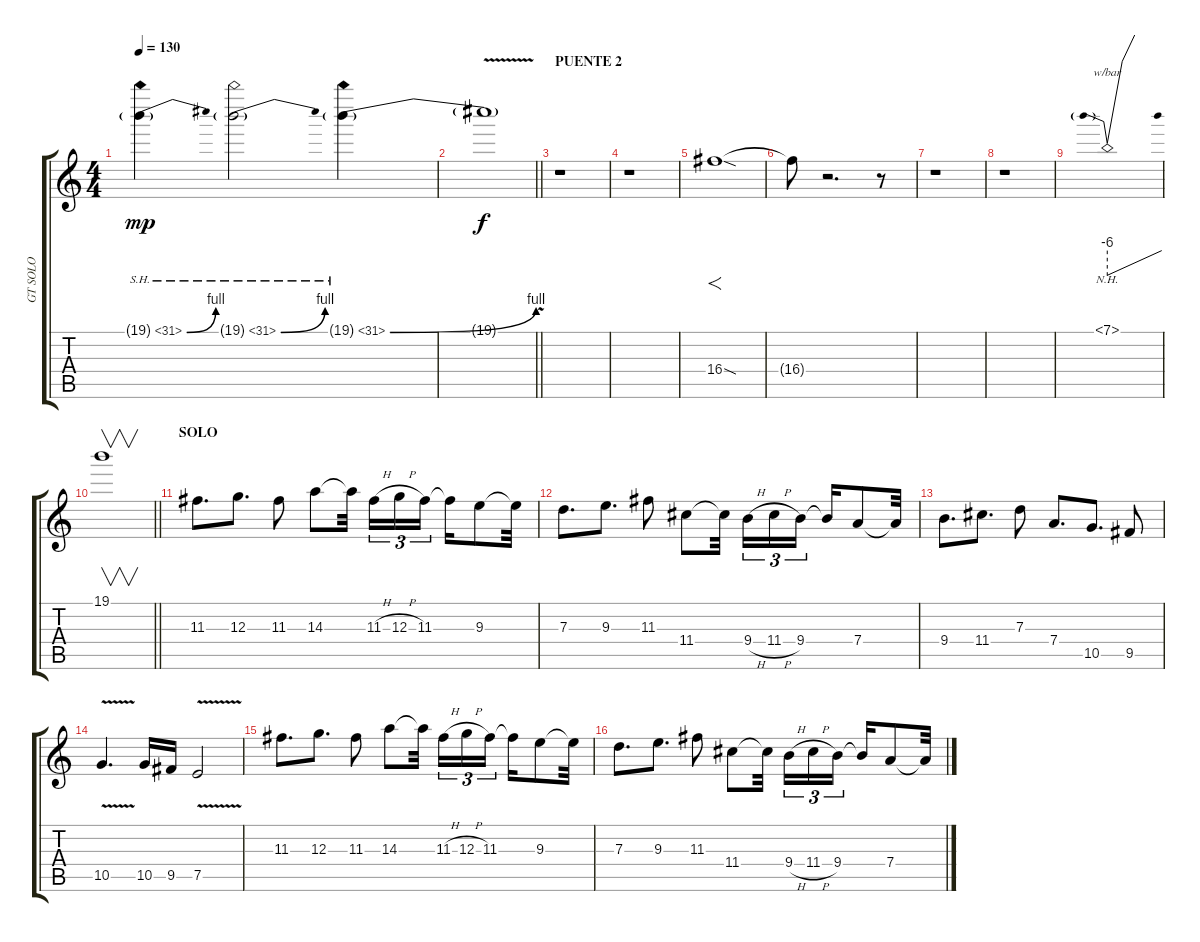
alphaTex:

\track ("GT SOLO" "GT SOLO") {instrument distortionguitar}
\staff {score tabs}
\tuning (E4 B3 G3 D3 A2 E2) {hide}
\ts (4 4)
\tempo 130
\clef g2
\ks c
19.1{be (bend 0 0 60 4) sh 12 g}.4{dy mp} 19.1{be (bend 0 0 60 4) sh 12 g}.2 19.1{be (bend 0 0 60 4) sh 12 g}.4 |
\barLineRight lightlight
19.1{v t}.1{dy f} |
\section ("" "PUENTE 2")
r.1 |
r.1 |
16.4{sod}.1{f} |
16.4{t}.8 r.2{d} r.8 |
r.1 |
r.1 |
7.1{nh}.1{tbe (predivedive default 0 -24 60 0)} |
\barLineRight lightlight
19.1.1{v} |
\section ("" "SOLO")
11.3.8{d} 12.3.8{d} 11.3.8 14.3.8 14.3{t}.32{beam splitsecondary} 11.3{h}.16{tu (3 2)} 12.3{h}.16{tu (3 2)} 11.3.16{tu (3 2)} 11.3{t}.16 9.3.8 9.3{t}.32 |
7.3.8{d} 9.3.8{d} 11.3.8 11.4.8 11.4{t}.32{beam splitsecondary} 9.4{h}.16{tu (3 2)} 11.4{h}.16{tu (3 2)} 9.4.16{tu (3 2)} 9.4{t}.16 7.4.8 7.4{t}.32 |
9.4.8{d} 11.4.8{d} 7.3.8 7.4.8{d} 10.5.8{d} 9.5.8 |
10.5{v}.4{d} 10.5.16 9.5.16 7.5{v}.2 |
11.3.8{d} 12.3.8{d} 11.3.8 14.3.8 14.3{t}.32{beam splitsecondary} 11.3{h}.16{tu (3 2)} 12.3{h}.16{tu (3 2)} 11.3.16{tu (3 2)} 11.3{t}.16 9.3.8 9.3{t}.32 |
7.3.8{d} 9.3.8{d} 11.3.8 11.4.8 11.4{t}.32{beam splitsecondary} 9.4{h}.16{tu (3 2)} 11.4{h}.16{tu (3 2)} 9.4.16{tu (3 2)} 9.4{t}.16 7.4.8 7.4{t}.32
